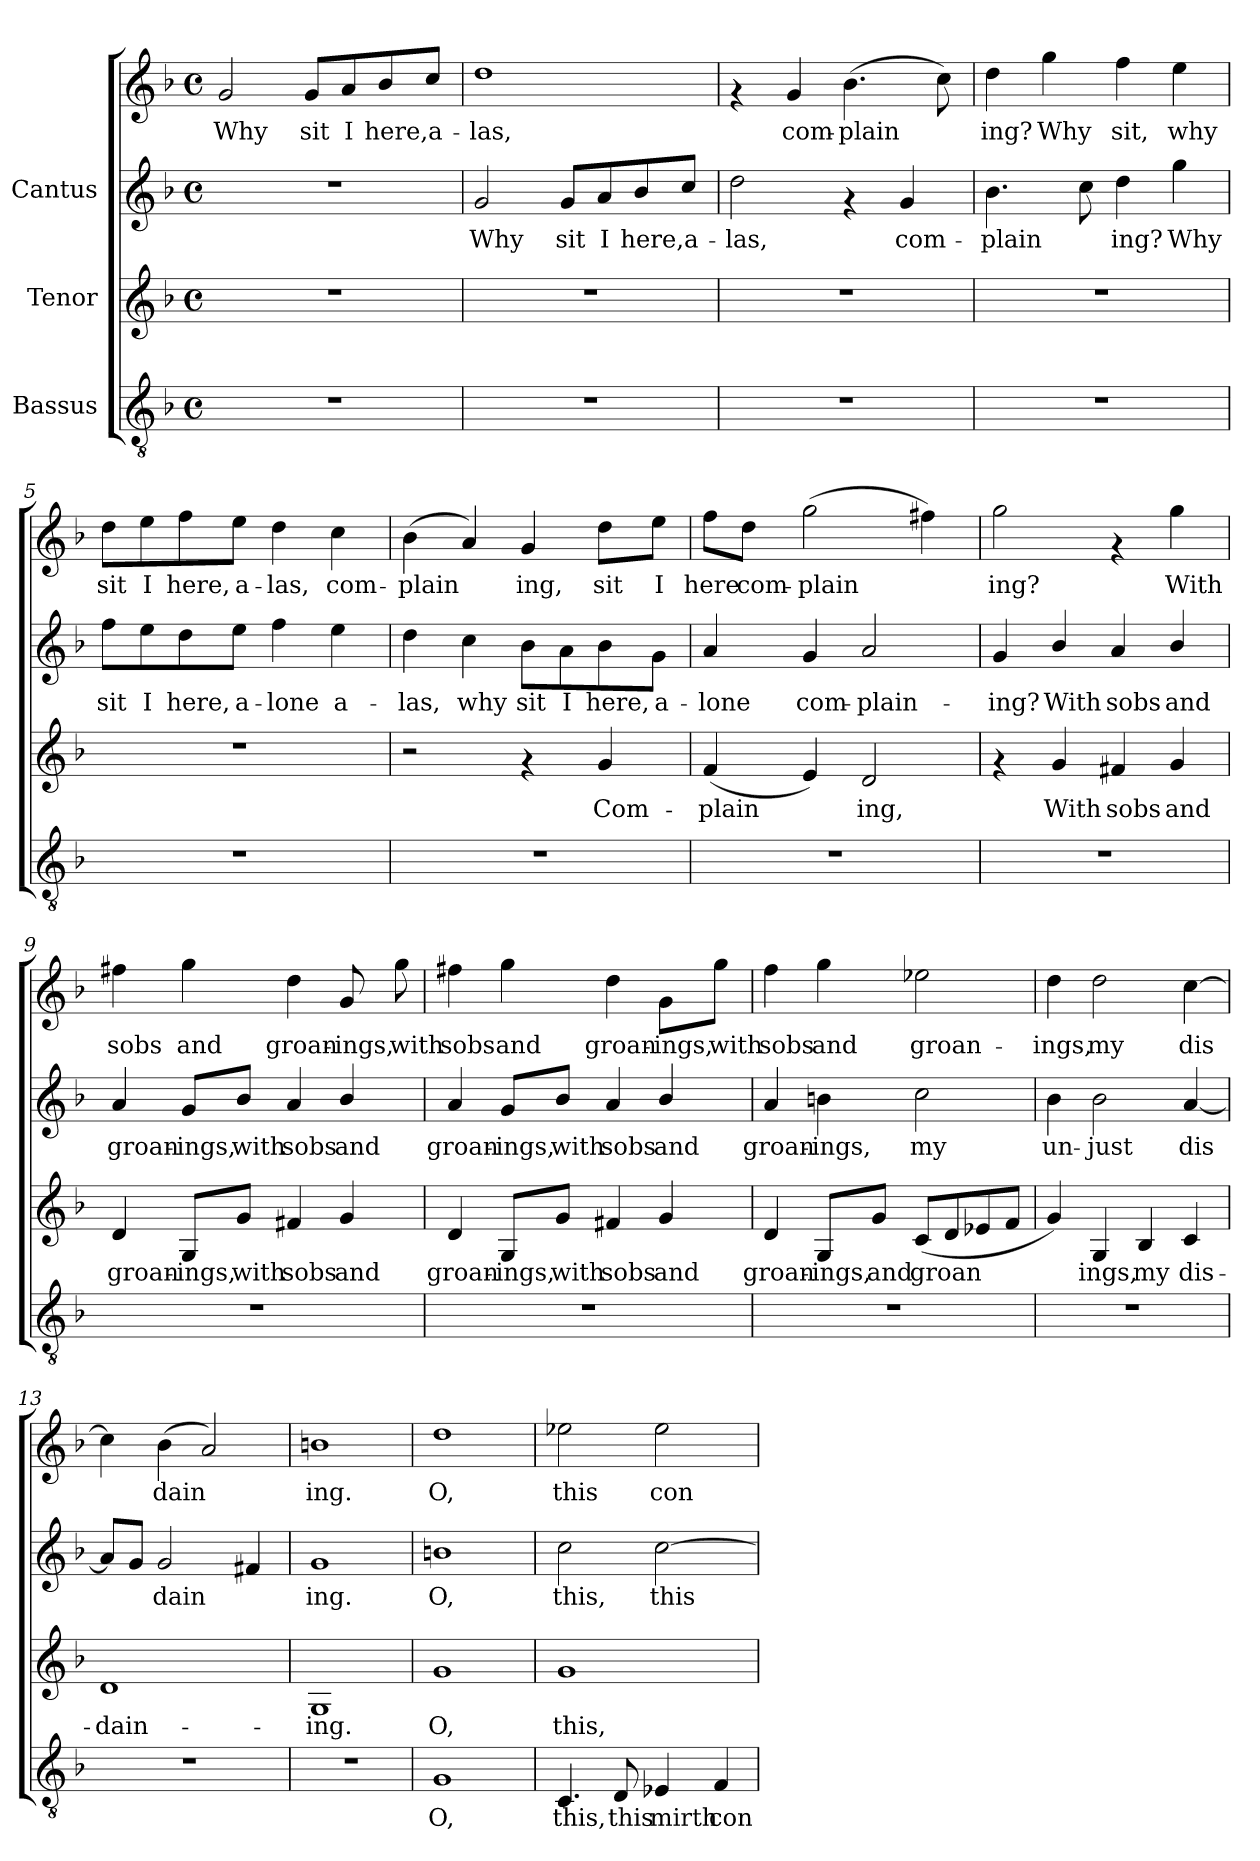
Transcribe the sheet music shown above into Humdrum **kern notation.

**kern	**text	**kern	**text	**kern	**text	**kern	**text
*part3	*part3	*part2	*part2	*part1	*part1	*part1	*part1
*staff4	*staff4	*staff3	*staff3	*staff2	*staff2	*staff1	*staff1
*I"Bassus	*	*I"Tenor	*	*I"Cantus	*	*	*
!!LO:PB:g=z
*stria5	*	*stria5	*	*stria5	*	*stria5	*
*clefGv2	*	*clefG2	*	*clefG2	*	*clefG2	*
*k[b-]	*	*k[b-]	*	*k[b-]	*	*k[b-]	*
*F:	*	*F:	*	*F:	*	*F:	*
*M4/4	*	*M4/4	*	*M4/4	*	*M4/4	*
*met(c)	*	*met(c)	*	*met(c)	*	*met(c)	*
*MM132	*	*MM132	*	*MM132	*	*MM132	*
=1	=1	=1	=1	=1	=1	=1	=1
!	!	!	!	!	!	!	!LO:LY:b:cj
1r	.	1r	.	1r	.	2g/	Why
!	!	!	!	!	!	!	!LO:LY:b:cj
.	.	.	.	.	.	8g/L	sit
!	!	!	!	!	!	!	!LO:LY:b:cj
.	.	.	.	.	.	8a/	I
!	!	!	!	!	!	!	!LO:LY:b:cj
.	.	.	.	.	.	8b-/	here,
!	!	!	!	!	!	!	!LO:LY:b:cj
.	.	.	.	.	.	8cc/J	a-
=2	=2	=2	=2	=2	=2	=2	=2
!	!	!	!	!	!LO:LY:b:cj	!	!LO:LY:b:cj
1r	.	1r	.	2g/	Why	1dd	-las,
!	!	!	!	!	!LO:LY:b:cj	!	!
.	.	.	.	8g/L	sit	.	.
!	!	!	!	!	!LO:LY:b:cj	!	!
.	.	.	.	8a/	I	.	.
!	!	!	!	!	!LO:LY:b:cj	!	!
.	.	.	.	8b-/	here,	.	.
!	!	!	!	!	!LO:LY:b:cj	!	!
.	.	.	.	8cc/J	a-	.	.
=3	=3	=3	=3	=3	=3	=3	=3
!	!	!	!	!	!LO:LY:b:cj	!	!
1r	.	1r	.	2dd\	-las,	4rf	.
!	!	!	!	!	!	!	!LO:LY:b:cj
.	.	.	.	.	.	4g/	-com-
!	!	!	!	!	!	!	!LO:LY:b:cj
.	.	.	.	4rf	.	(>4.b-\	-plain-
!	!	!	!	!	!LO:LY:b:cj	!	!
.	.	.	.	4g/	com-	.	.
!	!	!	!	!	!	!	!LO:LY:b:cj
.	.	.	.	.	.	8cc\)	--
=4	=4	=4	=4	=4	=4	=4	=4
!	!	!	!	!	!LO:LY:b:cj	!	!LO:LY:b:cj
1r	.	1r	.	4.b-\	plain-	4dd\	-ing?
!	!	!	!	!	!	!	!LO:LY:b:cj
.	.	.	.	.	.	4gg\	Why
!	!	!	!	!	!LO:LY:b:cj	!	!
.	.	.	.	8cc\	-	.	.
!	!	!	!	!	!LO:LY:b:cj	!	!LO:LY:b:cj
.	.	.	.	4dd\	ing?	4ff\	sit,
!	!	!	!	!	!LO:LY:b:cj	!	!LO:LY:b:cj
.	.	.	.	4gg\	Why	4ee\	why
!!LO:LB:g=z
=5	=5	=5	=5	=5	=5	=5	=5
!	!	!	!	!	!LO:LY:b:cj	!	!LO:LY:b:cj
1r	.	1r	.	8ff\L	-sit	8dd\L	sit
!	!	!	!	!	!LO:LY:b:cj	!	!LO:LY:b:cj
.	.	.	.	8ee\	I	8ee\	I
!	!	!	!	!	!LO:LY:b:cj	!	!LO:LY:b:cj
.	.	.	.	8dd\	here,	8ff\	here,
!	!	!	!	!	!LO:LY:b:cj	!	!LO:LY:b:cj
.	.	.	.	8ee\J	a-	8ee\J	a-
!	!	!	!	!	!LO:LY:b:cj	!	!LO:LY:b:cj
.	.	.	.	4ff\	-lone	4dd\	-las,
!	!	!	!	!	!LO:LY:b:cj	!	!LO:LY:b:cj
.	.	.	.	4ee\	a-	4cc\	com-
=6	=6	=6	=6	=6	=6	=6	=6
!	!	!	!	!	!LO:LY:b:cj	!	!LO:LY:b:cj
1r	.	2r	.	4dd\	las,	(>4b-\	-plain-
!	!	!	!	!	!LO:LY:b:cj	!	!LO:LY:b:cj
.	.	.	.	4cc\	why	4a/)	-
!	!	!	!	!	!LO:LY:b:cj	!	!LO:LY:b:cj
.	.	4rf	.	8b-\L	sit	4g/	ing,
!	!	!	!	!	!LO:LY:b:cj	!	!
.	.	.	.	8a\	I	.	.
!	!	!	!LO:LY:b:cj	!	!LO:LY:b:cj	!	!LO:LY:b:cj
.	.	4g/	Com-	8b-\	here,	8dd\L	sit
!	!	!	!	!	!LO:LY:b:cj	!	!LO:LY:b:cj
.	.	.	.	8g\J	a-	8ee\J	I
=7	=7	=7	=7	=7	=7	=7	=7
!	!	!	!LO:LY:b:cj	!	!LO:LY:b:cj	!	!LO:LY:b:cj
1r	.	(<4f/	-plain-	4a/	-lone	8ff\L	-here
!	!	!	!	!	!	!	!LO:LY:b:cj
.	.	.	.	.	.	8dd\J	com-
!	!	!	!LO:LY:b:cj	!	!LO:LY:b:cj	!	!LO:LY:b:cj
.	.	4e/)	-	4g/	com-	(>2gg\	-plain-
!	!	!	!LO:LY:b:cj	!	!LO:LY:b:cj	!	!
.	.	2d/	ing,	2a/	-plain-	.	.
!	!	!	!	!	!	!	!LO:LY:b:cj
.	.	.	.	.	.	4ff#X\)	--
=8	=8	=8	=8	=8	=8	=8	=8
!	!	!	!	!	!LO:LY:b:cj	!	!LO:LY:b:cj
1r	.	4rf	.	4g/	ing?	2gg\	-ing?
!	!	!	!LO:LY:b:cj	!	!LO:LY:b:cj	!	!
.	.	4g/	With	4b-/	With	.	.
!	!	!	!LO:LY:b:cj	!	!LO:LY:b:cj	!	!
.	.	4f#X/	sobs	4a/	sobs	4rf	.
!	!	!	!LO:LY:b:cj	!	!LO:LY:b:cj	!	!LO:LY:b:cj
.	.	4g/	and	4b-/	and	4gg\	With
!!LO:LB:g=z
=9	=9	=9	=9	=9	=9	=9	=9
!	!	!	!LO:LY:b:cj	!	!LO:LY:b:cj	!	!LO:LY:b:cj
1r	.	4d/	groan-	4a/	groan-	4ff#X\	sobs
!	!	!	!LO:LY:b:cj	!	!LO:LY:b:cj	!	!LO:LY:b:cj
.	.	8G/L	-ings,	8g/L	-ings,	4gg\	and
!	!	!	!LO:LY:b:cj	!	!LO:LY:b:cj	!	!
.	.	8g/J	with	8b-/J	with	.	.
!	!	!	!LO:LY:b:cj	!	!LO:LY:b:cj	!	!LO:LY:b:cj
.	.	4f#X/	sobs	4a/	sobs	4dd\	groan-
!	!	!	!LO:LY:b:cj	!	!LO:LY:b:cj	!	!LO:LY:b:cj
.	.	4g/	and	4b-/	and	8g/	-ings,
!	!	!	!	!	!	!	!LO:LY:b:cj
.	.	.	.	.	.	8gg\	with
=10	=10	=10	=10	=10	=10	=10	=10
!	!	!	!LO:LY:b:cj	!	!LO:LY:b:cj	!	!LO:LY:b:cj
1r	.	4d/	groan-	4a/	groan-	4ff#X\	sobs
!	!	!	!LO:LY:b:cj	!	!LO:LY:b:cj	!	!LO:LY:b:cj
.	.	8G/L	-ings,	8g/L	-ings,	4gg\	and
!	!	!	!LO:LY:b:cj	!	!LO:LY:b:cj	!	!
.	.	8g/J	with	8b-/J	with	.	.
!	!	!	!LO:LY:b:cj	!	!LO:LY:b:cj	!	!LO:LY:b:cj
.	.	4f#X/	sobs	4a/	sobs	4dd\	groan-
!	!	!	!LO:LY:b:cj	!	!LO:LY:b:cj	!	!LO:LY:b:cj
.	.	4g/	and	4b-/	and	8g\L	-ings,
!	!	!	!	!	!	!	!LO:LY:b:cj
.	.	.	.	.	.	8gg\J	with
=11	=11	=11	=11	=11	=11	=11	=11
!	!	!	!LO:LY:b:cj	!	!LO:LY:b:cj	!	!LO:LY:b:cj
1r	.	4d/	groan-	4a/	-groan-	4ff\	sobs
!	!	!	!LO:LY:b:cj	!	!LO:LY:b:cj	!	!LO:LY:b:cj
.	.	8G/L	-ings,	4bn\	-ings,	4gg\	and
!	!	!	!LO:LY:b:cj	!	!	!	!
.	.	8g/J	and	.	.	.	.
!	!	!	!LO:LY:b:cj	!	!LO:LY:b:cj	!	!LO:LY:b:cj
.	.	(<8c/L	groan-	2cc\	my	2ee-X\	groan-
!	!	!	!LO:LY:b:cj	!	!	!	!
.	.	8d/	--	.	.	.	.
!	!	!	!LO:LY:b:cj	!	!	!	!
.	.	8e-X/	--	.	.	.	.
!	!	!	!LO:LY:b:cj	!	!	!	!
.	.	8f/J	--	.	.	.	.
!!LO:LB:g=z
=12	=12	=12	=12	=12	=12	=12	=12
!	!	!	!LO:LY:b:cj	!	!LO:LY:b:cj	!	!LO:LY:b:cj
1r	.	4g/)	-	4b-\	-un-	4dd\	ings,
!	!	!	!LO:LY:b:cj	!	!LO:LY:b:cj	!	!LO:LY:b:cj
.	.	4G/	ings,	2b-\	-just	2dd\	my
!	!	!	!LO:LY:b:cj	!	!	!	!
.	.	4B-/	my	.	.	.	.
!	!	!	!LO:LY:b:cj	!	!LO:LY:b:cj	!	!LO:LY:b:cj
.	.	4c/	dis-	[<4a/	dis-	[>4cc\	dis-
=13	=13	=13	=13	=13	=13	=13	=13
!	!	!	!LO:LY:b:cj	!	!LO:LY:b:cj	!	!LO:LY:b:cj
1r	.	1d	-dain-	8a/L]	-	4cc\]	-
!	!	!	!	!	!LO:LY:b:cj	!	!
.	.	.	.	8g/J	.	.	.
!	!	!	!	!	!LO:LY:b:cj	!	!LO:LY:b:cj
.	.	.	.	2g/	dain-	(>4b-\	dain-
!	!	!	!	!	!	!	!LO:LY:b:cj
.	.	.	.	.	.	2a/)	--
!	!	!	!	!	!LO:LY:b:cj	!	!
.	.	.	.	4f#X/	--	.	.
=14	=14	=14	=14	=14	=14	=14	=14
!	!	!	!LO:LY:b:cj	!	!LO:LY:b:cj	!	!LO:LY:b:cj
1r	.	1G	-ing.	1g	ing.	1bn	-ing.
=15	=15	=15	=15	=15	=15	=15	=15
!	!LO:LY:b:cj	!	!LO:LY:b:cj	!	!LO:LY:b:cj	!	!LO:LY:b:cj
1G	O,	1g	O,	1bn	O,	1dd	O,
=16	=16	=16	=16	=16	=16	=16	=16
!	!LO:LY:b:cj	!	!LO:LY:b:cj	!	!LO:LY:b:cj	!	!LO:LY:b:cj
4.C/	this,	1g	this,	2cc\	-this,	2ee-X\	this
!	!LO:LY:b:cj	!	!	!	!	!	!
8D/	this	.	.	.	.	.	.
!	!LO:LY:b:cj	!	!	!	!LO:LY:b:cj	!	!LO:LY:b:cj
4E-X/	mirth	.	.	[>2cc\	this	2ee-\	con-
!	!LO:LY:b:cj	!	!	!	!	!	!
4F/	con-	.	.	.	.	.	.
=	=	=	=	=	=	=	=
*-	*-	*-	*-	*-	*-	*-	*-
